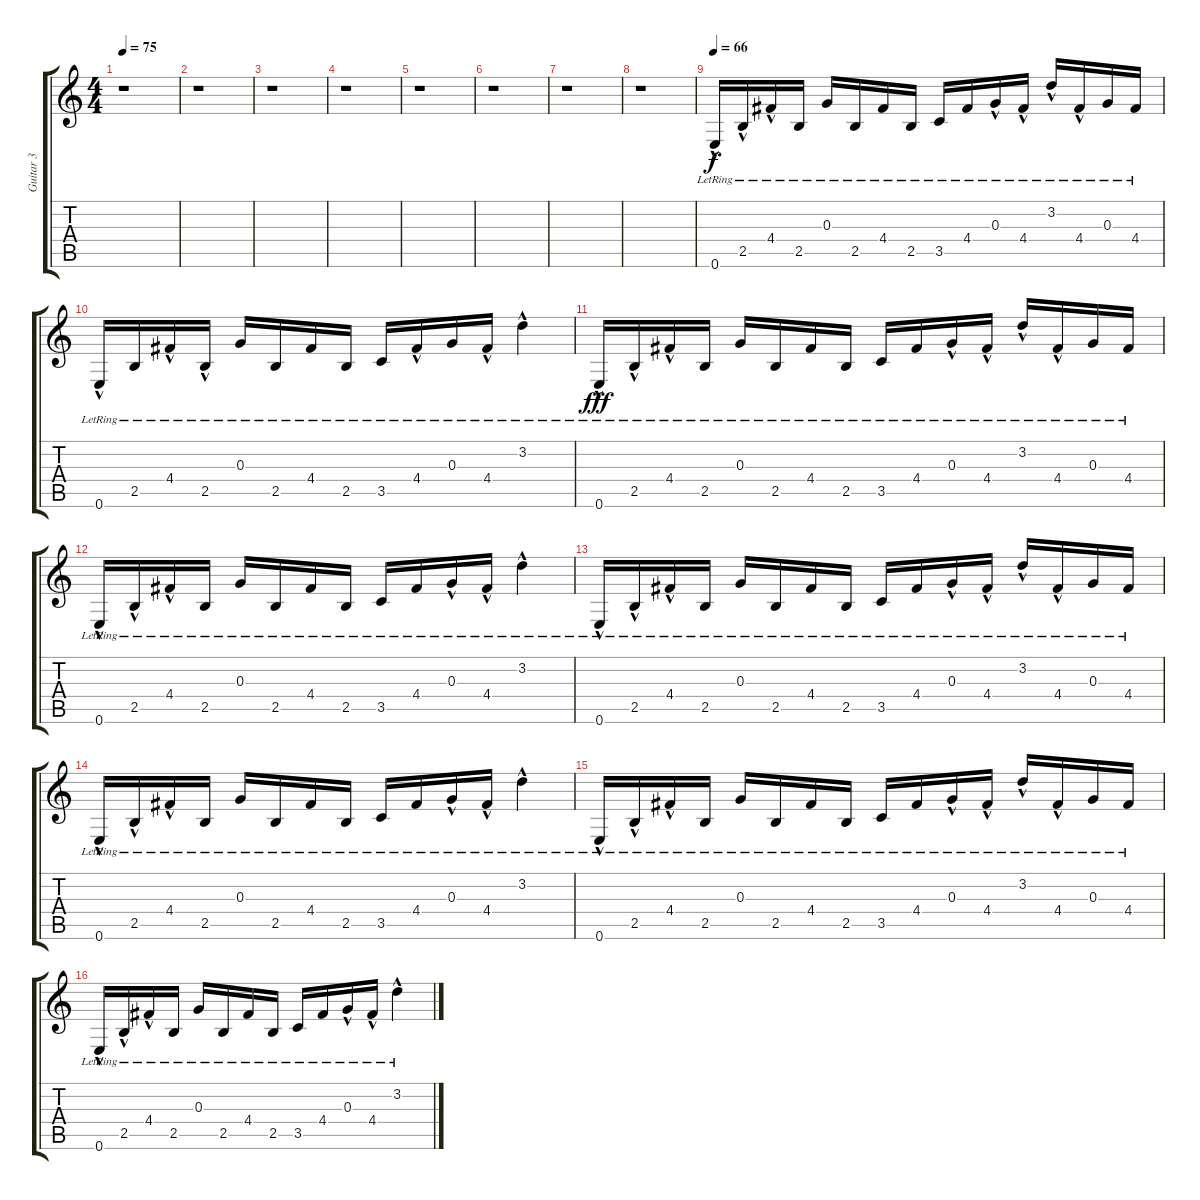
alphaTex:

\track ("Guitar 3" "Guitar 3") {instrument distortionguitar}
\staff {score tabs}
\tuning (E4 B3 G3 D3 A2 E2) {hide}
\ts (4 4)
\tempo 75
\clef g2
\ks c
r.1{dy f instrument distortionguitar} |
r.1 |
r.1 |
r.1 |
r.1 |
r.1 |
r.1 |
r.1 |
\tempo 66
0.6{hac lr}.16{instrument acousticguitarsteel} 2.5{hac lr}.16 4.4{hac lr}.16 2.5{lr}.16 0.3{lr}.16 2.5{lr}.16 4.4{lr}.16 2.5{lr}.16 3.5{lr}.16 4.4{lr}.16 0.3{hac lr}.16 4.4{hac lr}.16 3.2{hac lr}.16 4.4{hac lr}.16 0.3{lr}.16 4.4{lr}.16 |
0.6{hac lr}.16 2.5{lr}.16 4.4{hac lr}.16 2.5{hac lr}.16 0.3{lr}.16 2.5{lr}.16 4.4{lr}.16 2.5{lr}.16 3.5{lr}.16 4.4{hac lr}.16 0.3{lr}.16 4.4{hac lr}.16 3.2{hac lr}.4 |
0.6{hac lr}.16{dy fff} 2.5{hac lr}.16 4.4{hac lr}.16 2.5{lr}.16 0.3{lr}.16 2.5{lr}.16 4.4{lr}.16 2.5{lr}.16 3.5{lr}.16 4.4{lr}.16 0.3{hac lr}.16 4.4{hac lr}.16 3.2{hac lr}.16 4.4{hac lr}.16 0.3{lr}.16 4.4{lr}.16 |
0.6{hac lr}.16 2.5{hac lr}.16 4.4{hac lr}.16 2.5{lr}.16 0.3{lr}.16 2.5{lr}.16 4.4{lr}.16 2.5{lr}.16 3.5{lr}.16 4.4{lr}.16 0.3{hac lr}.16 4.4{hac lr}.16 3.2{hac lr}.4 |
0.6{hac lr}.16 2.5{hac lr}.16 4.4{hac lr}.16 2.5{lr}.16 0.3{lr}.16 2.5{lr}.16 4.4{lr}.16 2.5{lr}.16 3.5{lr}.16 4.4{lr}.16 0.3{hac lr}.16 4.4{hac lr}.16 3.2{hac lr}.16 4.4{hac lr}.16 0.3{lr}.16 4.4{lr}.16 |
0.6{hac lr}.16 2.5{hac lr}.16 4.4{hac lr}.16 2.5{lr}.16 0.3{lr}.16 2.5{lr}.16 4.4{lr}.16 2.5{lr}.16 3.5{lr}.16 4.4{lr}.16 0.3{hac lr}.16 4.4{hac lr}.16 3.2{hac lr}.4 |
0.6{hac lr}.16 2.5{hac lr}.16 4.4{hac lr}.16 2.5{lr}.16 0.3{lr}.16 2.5{lr}.16 4.4{lr}.16 2.5{lr}.16 3.5{lr}.16 4.4{lr}.16 0.3{hac lr}.16 4.4{hac lr}.16 3.2{hac lr}.16 4.4{hac lr}.16 0.3{lr}.16 4.4{lr}.16 |
0.6{hac lr}.16 2.5{hac lr}.16 4.4{hac lr}.16 2.5{lr}.16 0.3{lr}.16 2.5{lr}.16 4.4{lr}.16 2.5{lr}.16 3.5{lr}.16 4.4{lr}.16 0.3{hac lr}.16 4.4{hac lr}.16 3.2{hac lr}.4
